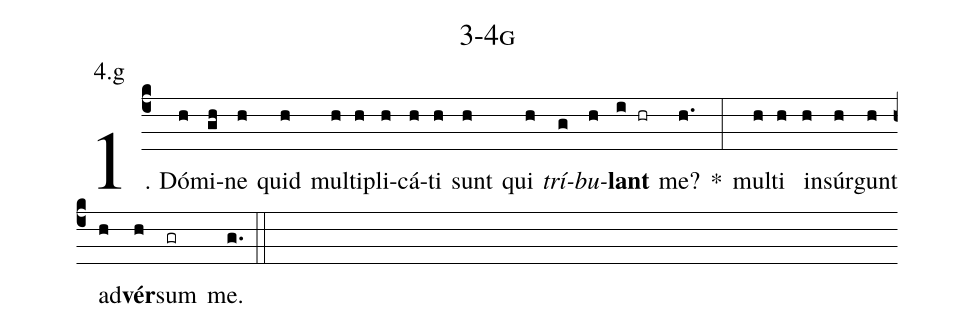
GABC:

name: 3-4g;
annotation: 4.g;
%%
(c4)1. Dó(h)mi(gh)ne(h) quid(h) mul(h)ti(h)pli(h)cá(h)ti(h) sunt(h) qui(h) <i>trí</i>(g)<i>bu</i>(h)<b>lant</b>(i hr) me?(h.) *(:) mul(h)ti(h) in(h)súr(h)gunt(h) ad(h)<b>vér</b>(h)sum(gr) me.(g.) (::)
